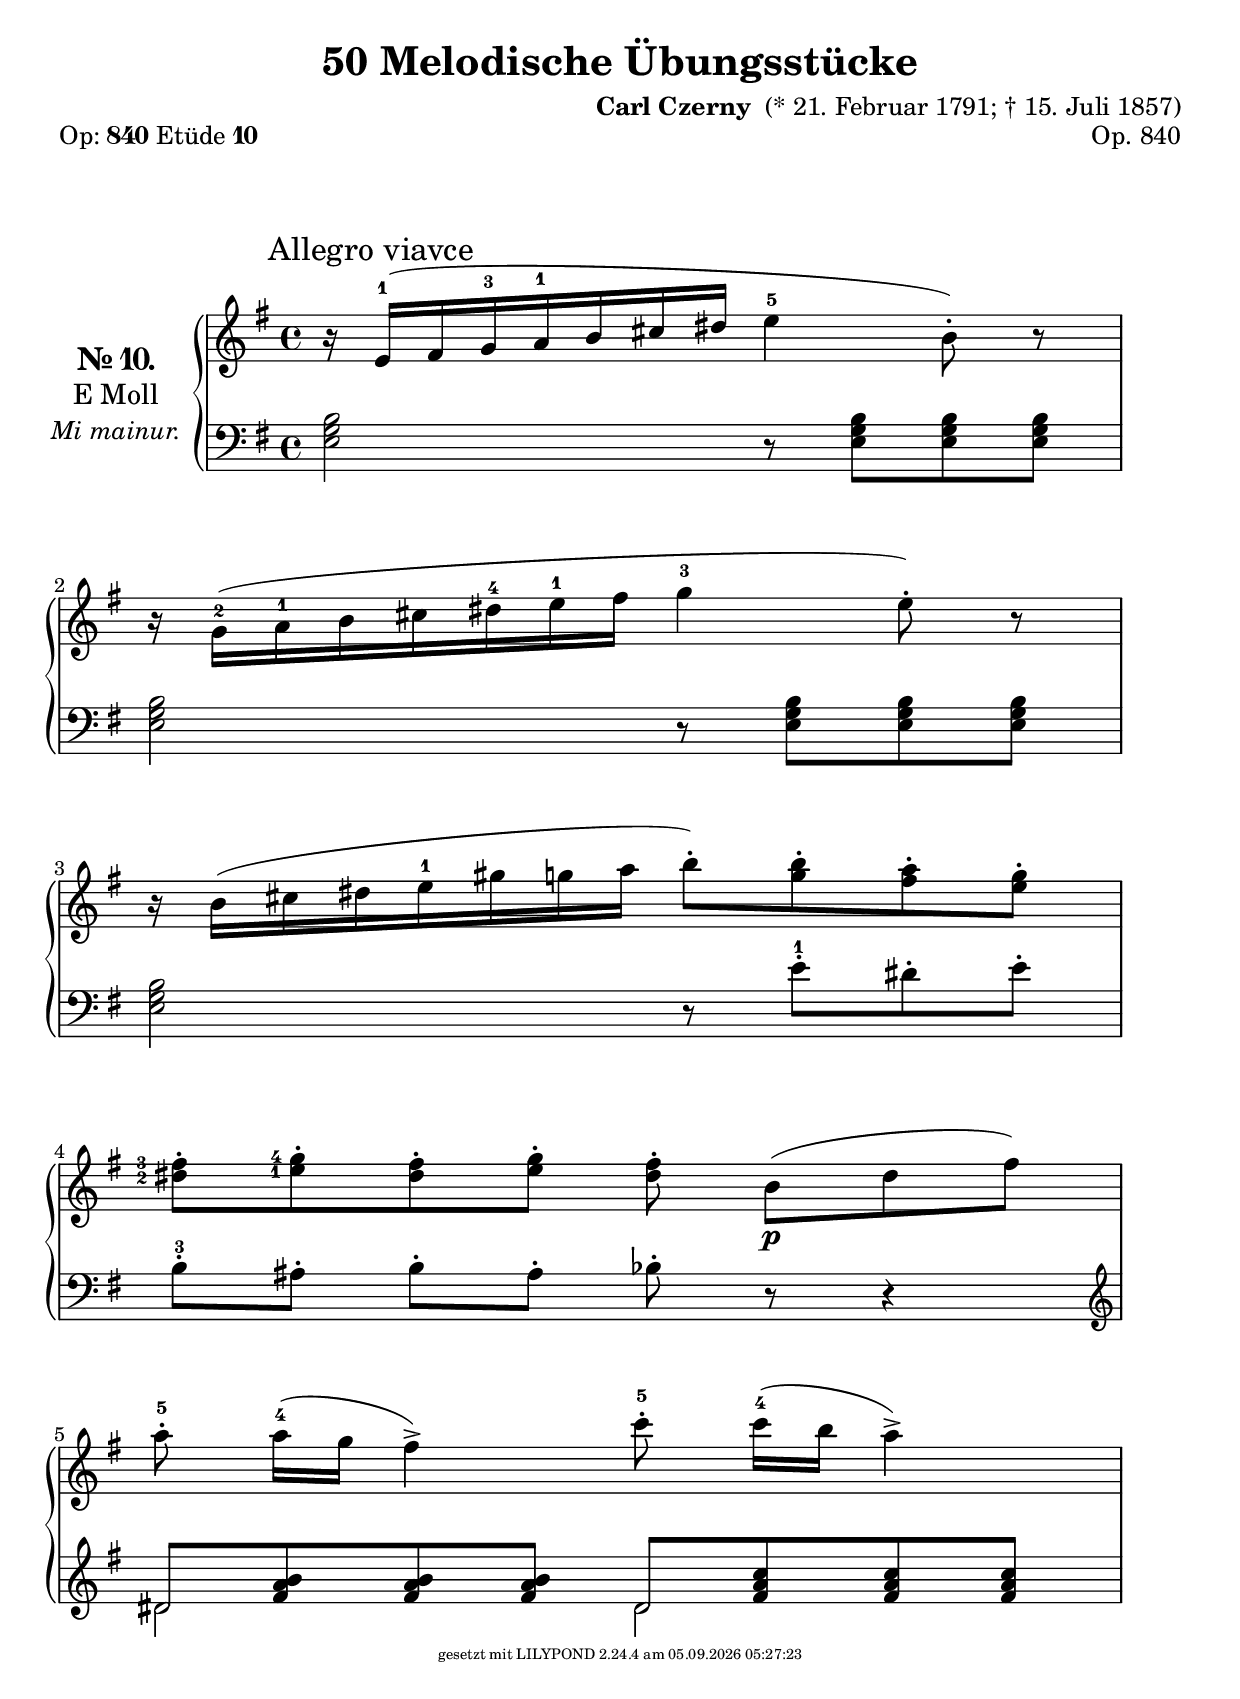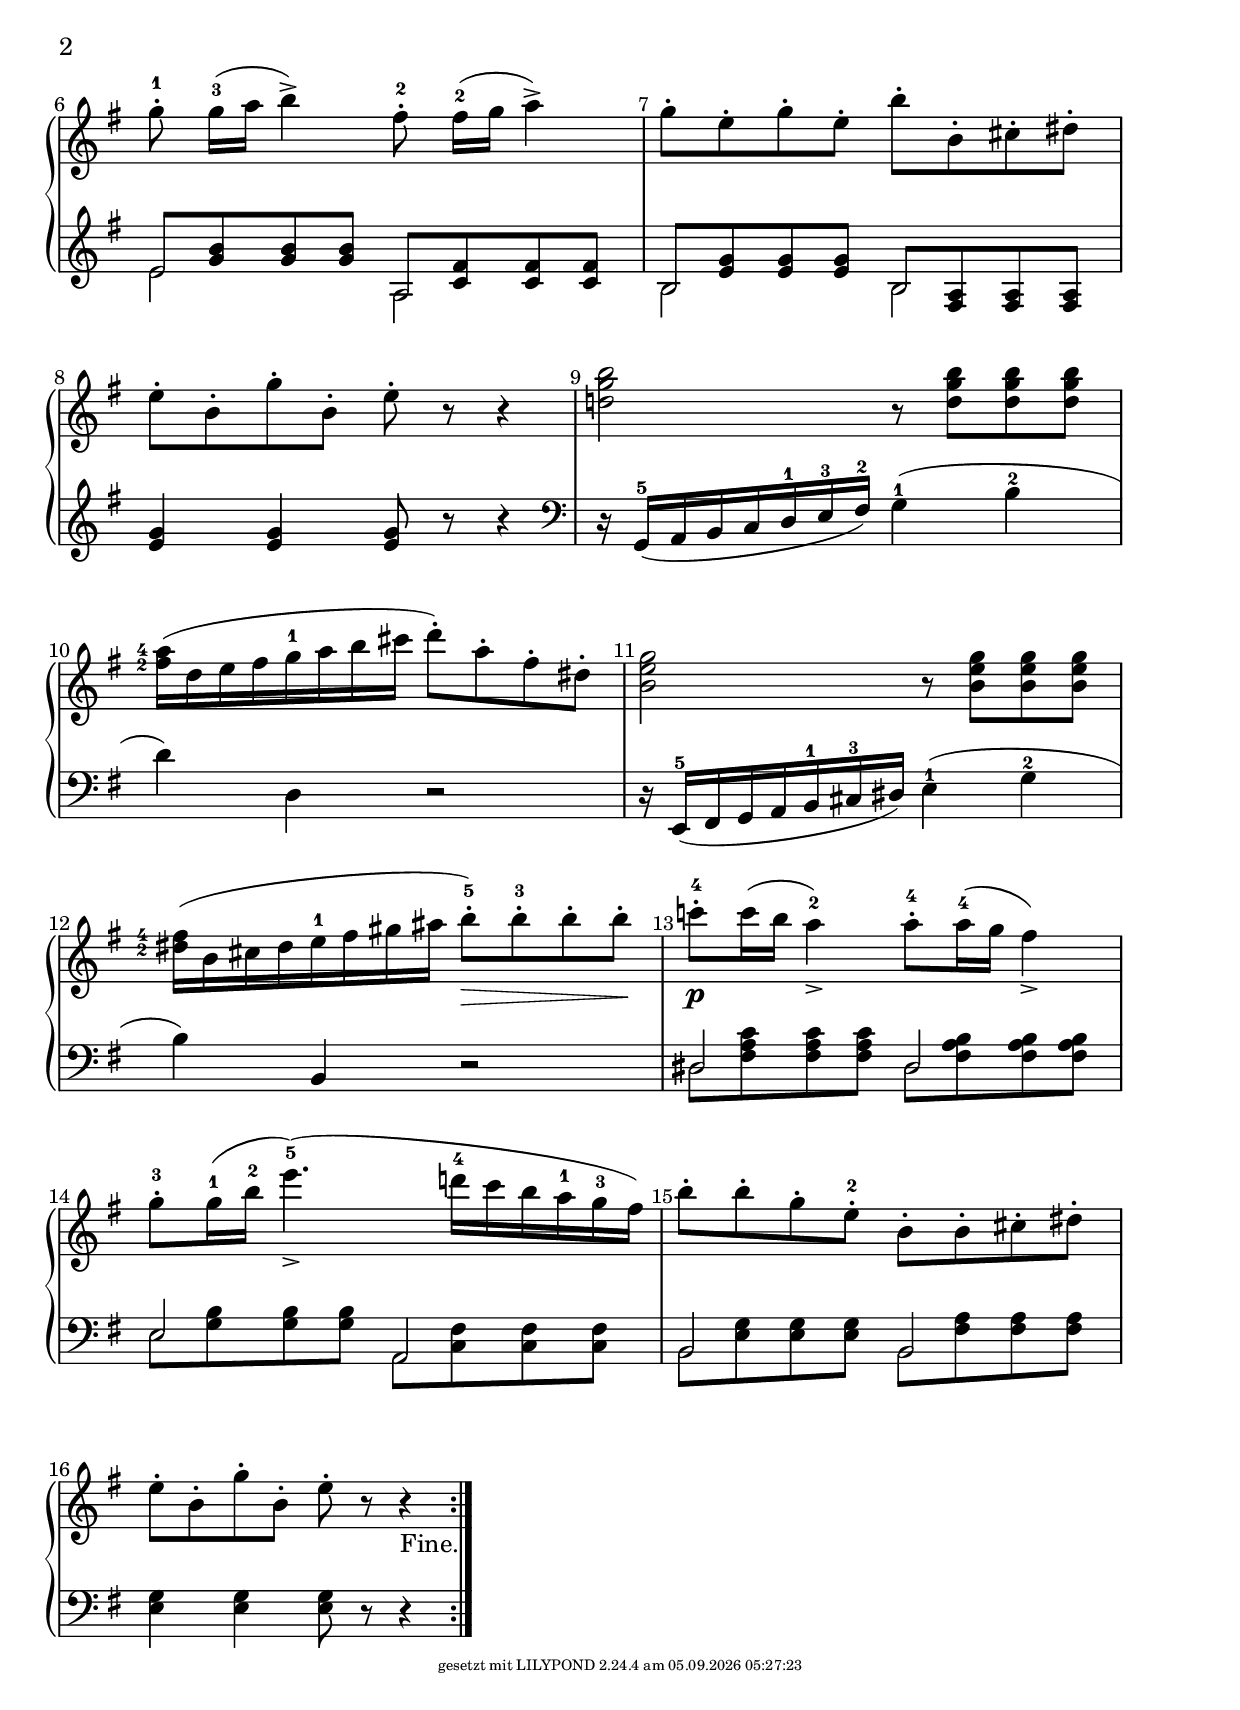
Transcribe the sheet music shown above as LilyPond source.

\version "2.19.37"

\language "deutsch"

\include "Papier+Layout.ly"
exercise ="10"

\header {
  composer            =       \markup { \bold "Carl Czerny" " (* 21. Februar 1791; † 15. Juli 1857)" }
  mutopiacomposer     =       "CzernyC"

  title               =       "50 Melodische Übungsstücke" %"50 Melodische Übungsstücke"
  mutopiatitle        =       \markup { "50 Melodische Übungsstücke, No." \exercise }

  opus                =       "Op. 840"
  piece               =       \markup { "Op:" \number \tiny 840 "Etüde" \number \tiny \exercise }
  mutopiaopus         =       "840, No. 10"

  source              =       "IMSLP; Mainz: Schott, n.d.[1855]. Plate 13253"
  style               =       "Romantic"
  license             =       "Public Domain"
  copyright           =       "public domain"
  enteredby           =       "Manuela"
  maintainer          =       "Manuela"
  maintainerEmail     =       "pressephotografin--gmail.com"
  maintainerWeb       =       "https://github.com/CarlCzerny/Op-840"
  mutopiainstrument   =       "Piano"
}

\paper {
  left-margin = #10
  system-system-spacing.basic-distance = #8
  min-systems-per-page = #6
  top-margin = #10
}

RH= \relative c' {
  \time 4/4
  \key g \major
  \set Staff.explicitKeySignatureVisibility = #end-of-line-invisible
  \set Timing.beamExceptions = #'()
  \set Timing.baseMoment = #(ly:make-moment 1/8)
  \set Staff.beatStructure = #'(4 )  %% abhängig vom Takt
  \set fingeringOrientations = #'(left)     %% für Akkorde!
  \override Fingering.direction = #UP      %% für Einzelnoten!
  \override Fingering.padding = #0.8
  \override Fingering.staff-padding = #'()
  \override Fingering.avoid-slur = #'inside
  \override Slur.direction = #UP
  \mark \markup "Allegro viavce"

  \once \override Slur.positions = #'(2 . -2)
  r16 e-1 ( fis g-3 a-1 h cis dis e4-5 h8-. ) r
  r16 g-2 ( a-1 h cis dis-4 e-1 fis g4-3 e8-. ) r
  r16 h ( cis dis e-1 gis g a h8-. ) < g h >-. < fis a >-. < e g >-.
  < dis-2 fis-3 >-. < e-1 g-4 >-. < dis fis >-. < e g >-. < dis fis >-.
  h [ ( \p dis fis ) ]
  a8-5-.\noBeam a16-4 ( g fis4-> ) c'8-5-.\noBeam c16-4 ( h a4-> )
  g8-1-.\noBeam g16-3 ( a h4-> ) fis8-2-.\noBeam fis16-2 ( g a4-> )
  g8-. e-. g-. e-. h'-. h,-. cis-. dis-.
  e8-. h-. g'-. h,-. e-. r r4
  < d! g h >2 r8 q q q
  < fis -2 a-4 >16 ( d e fis g-1 a h cis d8-. ) a-. fis-. dis-.
  < h e g >2 r8 q q q
  < dis-2 fis-4 >16 ( h cis dis e-1 fis gis ais h8-5-.\> ) h-3-. h-. h-.\!
  c!-4-. \p c16 ( h a4-2_> ) a8-4-. a16-4 ( g fis4_> )
  g8-3-. g16-1 ( h-2 e4.-5_> ) ( d!16-4 c h a-1 g-3 fis )
  h8-. h-. g-. e-2-. h-. h-. cis-. dis-.
  e-. h-. g'-. h,-. e-. r r4-\markup "Fine." \bar ":..:"
  \key e \major

  \bar ":..:"
}

LH = \relative c {
  \clef bass
  \key g \major
  \set Staff.explicitKeySignatureVisibility = #end-of-line-invisible
  \set fingeringOrientations = #'(left) %% für Akkorde!
  \override Fingering.direction = #UP  %% für Einzelnoten!
  \override Fingering.padding = #0.2
  \override Fingering.staff-padding = #'()
  \override Fingering.avoid-slur = #'inside
  %\override Slur.direction = #UP
  \set Timing.beamExceptions = #'()
  \set Timing.baseMoment = #(ly:make-moment 1/8)
  \set Staff.beatStructure = #'(2 2 )  %% abhängig vom Takt
  < e g h >2 r8 q q q
  < e g h >2 r8 q q q
  < e g h >2 r8 e'-1-. dis-. e-.
  h-3-. ais-. h-. ais-. b-. r r4
  \clef treble
  <<
    {
      \voiceOne
      \mergeDifferentlyHeadedOn
      \mergeDifferentlyDottedOn
      \set fingeringOrientations = #'(left)   %% Akkorde
      \override Fingering.direction = #UP %% Einzelnoten
      \override Fingering.padding = #0.2
      \override Fingering.staff-padding = #'()
      \override Fingering.avoid-slur = #'inside
      \override Slur.direction = #UP
      \set Timing.beamExceptions = #'()
      \set Timing.baseMoment = #(ly:make-moment 1/8)
      \set Staff.beatStructure = #'(4 4 )  %% abhängig vom Takt
      dis8 < fis a h > q q dis < fis a c > q q
      e < g h > q q a, < c fis > q q
      h < e g > q q h < fis a > q q
    } \\ {
      \voiceTwo
      \set fingeringOrientations = #'(left)   %% Akkorde
      \override Fingering.direction = #DOWN %% Einzelnoten
      \override Fingering.padding = #0.2
      \override Fingering.staff-padding = #'()
      \override Fingering.avoid-slur = #'inside
      \override Slur.direction = #DOWN
      \set Timing.beamExceptions = #'()
      \set Timing.baseMoment = #(ly:make-moment 1/8)
      \set Staff.beatStructure = #'(4 4 )  %% abhängig vom Takt
      dis'2 dis e a, h h
    }
  >>
  < e g >4 q < e g >8 r r4
  \clef bass
  r16 g,,-5 ( a h c d-1 e-3 fis-2 ) g4-1 ( h-2
  d ) d, r2
  r16 e,-5 ( fis g a h-1 cis-3 dis ) e4-1 ( g-2
  h ) h, r2
  <<
    {
      \voiceOne
      \mergeDifferentlyHeadedOn
      \mergeDifferentlyDottedOn
      \set fingeringOrientations = #'(left)   %% Akkorde
      \override Fingering.direction = #UP %% Einzelnoten
      \override Fingering.padding = #0.2
      \override Fingering.staff-padding = #'()
      \override Fingering.avoid-slur = #'inside
      \override Slur.direction = #UP
      \set Timing.beamExceptions = #'()
      \set Timing.baseMoment = #(ly:make-moment 1/8)
      \set Staff.beatStructure = #'(4 4 )  %% abhängig vom Takt
      dis2 dis e a, h h s2
    } \\ {
      \voiceTwo
      \set fingeringOrientations = #'(left)   %% Akkorde
      \override Fingering.direction = #DOWN %% Einzelnoten
      \override Fingering.padding = #0.2
      \override Fingering.staff-padding = #'()
      \override Fingering.avoid-slur = #'inside
      \override Slur.direction = #DOWN
      \set Timing.beamExceptions = #'()
      \set Timing.baseMoment = #(ly:make-moment 1/8)
      \set Staff.beatStructure = #'(4 4 )  %% abhängig vom Takt
      dis8 < fis a c > q q
      dis < fis a h > q q
      e < g h > q q
      a, < c fis > q q
      h < e g > q q
      h < fis' a > q q
      < e g >4 q < e g >8 d8\rest d4\rest
    }
  >>
  \key e \major
  <<



    %d4\rest_\markup "D.C. sino al fine."

  >>
}

\score
{
  \new PianoStaff \with {
    instrumentName = \markup {
      \center-column {
        \line {
          \bold \huge { "№" }
          \number 10.
        }
        \line \large { E Moll }
        \italic \line { Mi mainur. }
      }
    }
    shortInstrumentName = ""
  }
  <<
    \new Staff="Discant"
    \with
    {
      \consists "Bar_number_engraver"
      \override BarNumber.padding = #0
      \override BarNumber.self-alignment-X = #CENTER
      \override BarNumber.break-visibility = #end-of-line-invisible
      \override Slur.outside-staff-priority = #150
    }
    {
      <<
        \RH
      >>
    }
    \new Staff="Bass" {
      \LH
    }
  >>
  \layout {
    indent = #25
    ragged-last-bottom = ##t
    ragged-last = ##t
    ragged-right = ##f
    ragged-bottom = ##t
    line-width = #180
  }
  \midi { }
}
